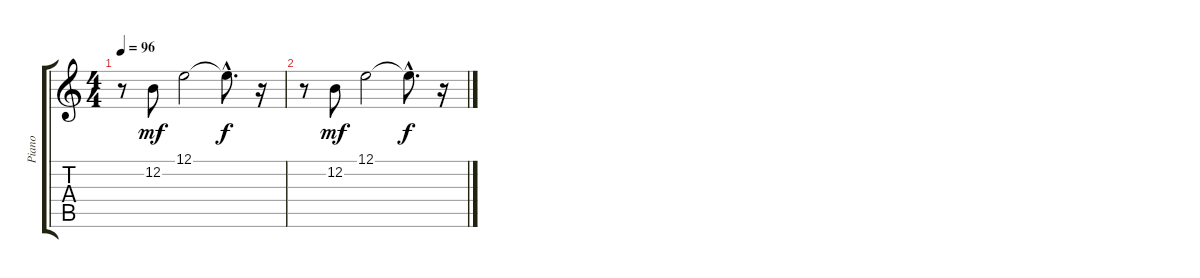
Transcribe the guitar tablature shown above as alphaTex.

\track ("Piano" "Piano") {instrument brightacousticpiano}
\staff {score tabs}
\tuning (E4 B3 G3 D3 A2 E2) {hide}
\ts (4 4)
\tempo 96
\clef g2
\ks c
r.8{dy f} 12.2.8{dy mf volume 4} 12.1.2 12.1{hac t}.8{d dy f} r.16 |
r.8 12.2.8{dy mf} 12.1.2 12.1{hac t}.8{d dy f} r.16
